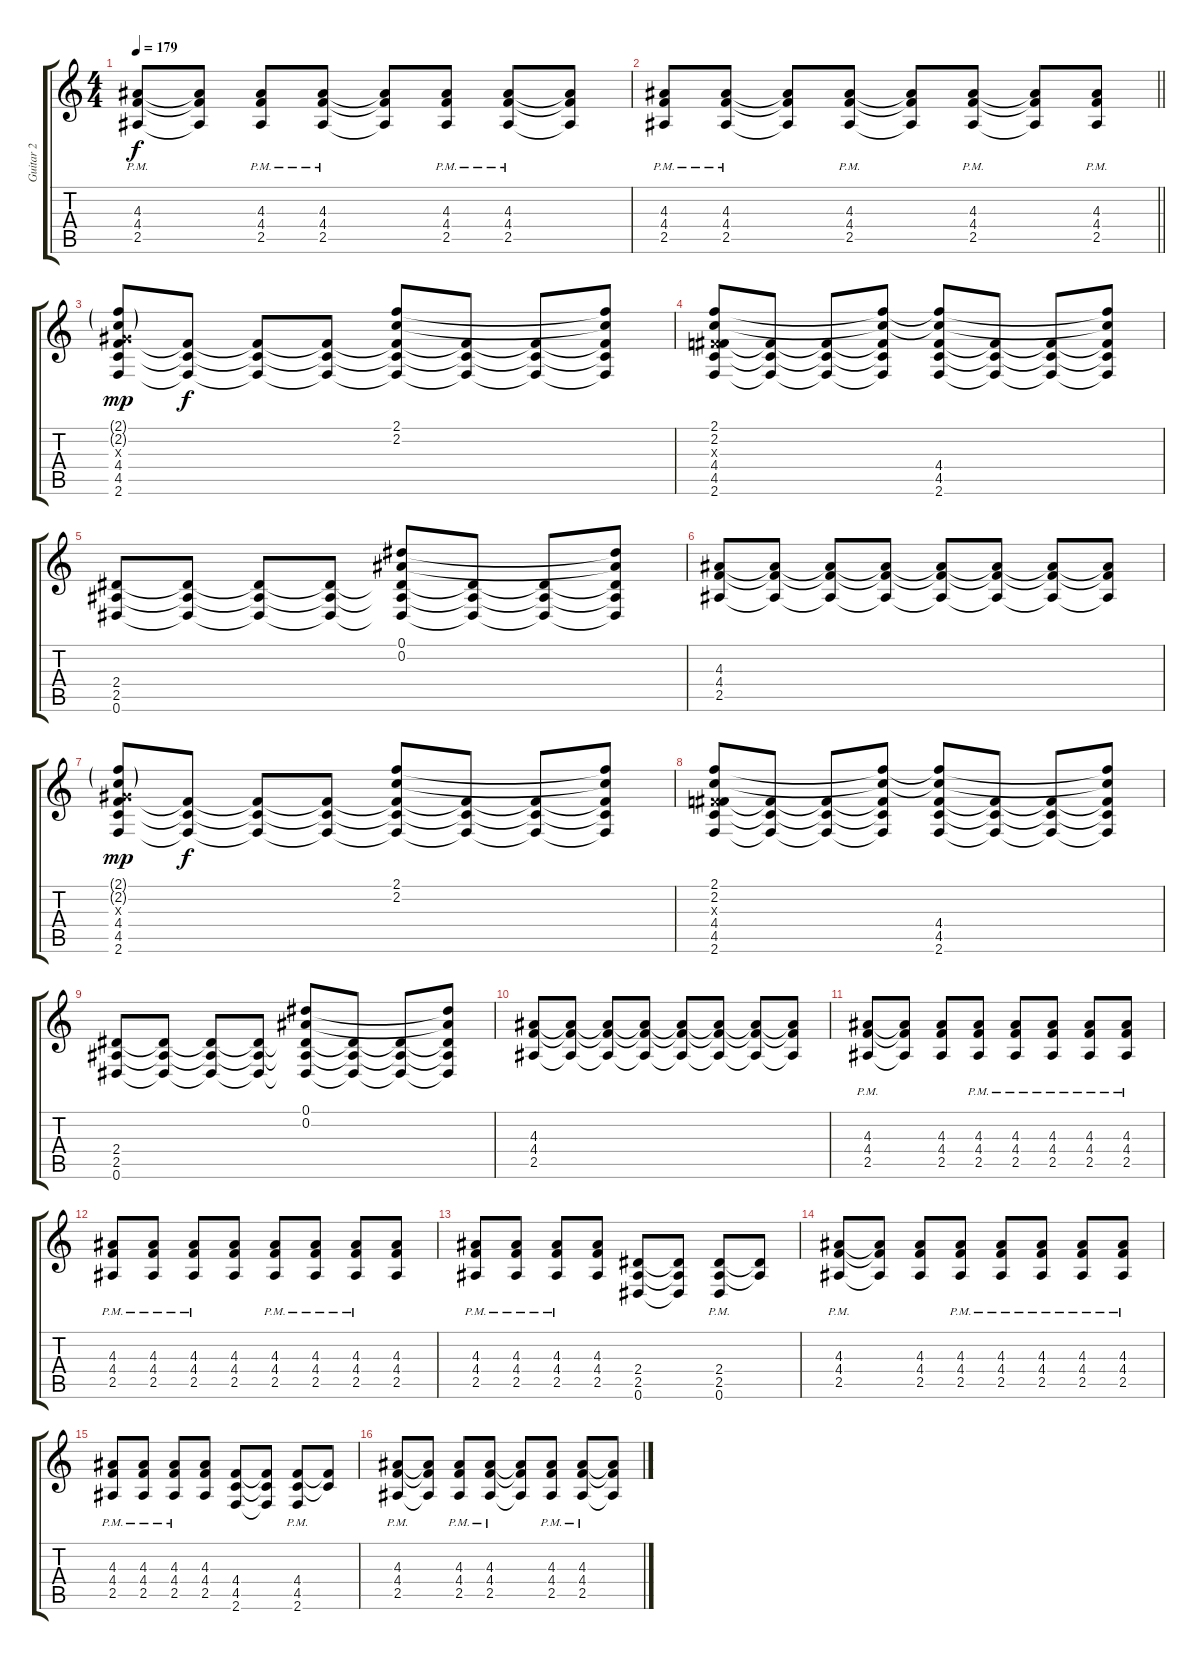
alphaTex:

\track ("Guitar 2" "Guitar 2") {instrument distortionguitar}
\staff {score tabs}
\tuning (Eb4 Bb3 Gb3 Db3 Ab2 Eb2) {hide}
\ts (4 4)
\tempo 179
\clef g2
\ks c
(4.3{pm} 4.4{pm} 2.5{pm}).8{dy f} (4.3{t} 4.4{t} 2.5{t}).8 (4.3{pm} 4.4{pm} 2.5{pm}).8 (4.3{pm} 4.4{pm} 2.5{pm}).8 (4.3{t} 4.4{t} 2.5{t}).8 (4.3{pm} 4.4{pm} 2.5{pm}).8 (4.3{pm} 4.4{pm} 2.5{pm}).8 (4.3{t} 4.4{t} 2.5{t}).8 |
\barLineRight lightlight
(4.3{pm} 4.4{pm} 2.5{pm}).8 (4.3{pm} 4.4{pm} 2.5{pm}).8 (4.3{t} 4.4{t} 2.5{t}).8 (4.3{pm} 4.4{pm} 2.5{pm}).8 (4.3{t} 4.4{t} 2.5{t}).8 (4.3{pm} 4.4{pm} 2.5{pm}).8 (4.3{t} 4.4{t} 2.5{t}).8 (4.3{pm} 4.4{pm} 2.5{pm}).8 |
(2.1{g} 2.2{g} 2.3{x} 4.4 4.5 2.6).8{dy mp} (4.4{t} 4.5{t} 2.6{t}).8{dy f} (4.4{t} 4.5{t} 2.6{t}).8 (4.4{t} 4.5{t} 2.6{t}).8 (2.1 2.2 4.4{t} 4.5{t} 2.6{t}).8 (4.4{t} 4.5{t} 2.6{t}).8 (4.4{t} 4.5{t} 2.6{t}).8 (2.1{t} 2.2{t} 4.4{t} 4.5{t} 2.6{t}).8 |
(2.1 2.2 0.3{x} 4.4 4.5 2.6).8 (4.4{t} 4.5{t} 2.6{t}).8 (4.4{t} 4.5{t} 2.6{t}).8 (2.1{t} 2.2{t} 4.4{t} 4.5{t} 2.6{t}).8 (2.1{t} 2.2{t} 4.4 4.5 2.6).8 (4.4{t} 4.5{t} 2.6{t}).8 (4.4{t} 4.5{t} 2.6{t}).8 (2.1{t} 2.2{t} 4.4{t} 4.5{t} 2.6{t}).8 |
(2.4 2.5 0.6).8 (2.4{t} 2.5{t} 0.6{t}).8 (2.4{t} 2.5{t} 0.6{t}).8 (2.4{t} 2.5{t} 0.6{t}).8 (0.1 0.2 2.4{t} 2.5{t} 0.6{t}).8 (2.4{t} 2.5{t} 0.6{t}).8 (2.4{t} 2.5{t} 0.6{t}).8 (0.1{t} 0.2{t} 2.4{t} 2.5{t} 0.6{t}).8 |
(4.3 4.4 2.5).8 (4.3{t} 4.4{t} 2.5{t}).8 (4.3{t} 4.4{t} 2.5{t}).8 (4.3{t} 4.4{t} 2.5{t}).8 (4.3{t} 4.4{t} 2.5{t}).8 (4.3{t} 4.4{t} 2.5{t}).8 (4.3{t} 4.4{t} 2.5{t}).8 (4.3{t} 4.4{t} 2.5{t}).8 |
(2.1{g} 2.2{g} 2.3{x} 4.4 4.5 2.6).8{dy mp} (4.4{t} 4.5{t} 2.6{t}).8{dy f} (4.4{t} 4.5{t} 2.6{t}).8 (4.4{t} 4.5{t} 2.6{t}).8 (2.1 2.2 4.4{t} 4.5{t} 2.6{t}).8 (4.4{t} 4.5{t} 2.6{t}).8 (4.4{t} 4.5{t} 2.6{t}).8 (2.1{t} 2.2{t} 4.4{t} 4.5{t} 2.6{t}).8 |
(2.1 2.2 0.3{x} 4.4 4.5 2.6).8 (4.4{t} 4.5{t} 2.6{t}).8 (4.4{t} 4.5{t} 2.6{t}).8 (2.1{t} 2.2{t} 4.4{t} 4.5{t} 2.6{t}).8 (2.1{t} 2.2{t} 4.4 4.5 2.6).8 (4.4{t} 4.5{t} 2.6{t}).8 (4.4{t} 4.5{t} 2.6{t}).8 (2.1{t} 2.2{t} 4.4{t} 4.5{t} 2.6{t}).8 |
(2.4 2.5 0.6).8 (2.4{t} 2.5{t} 0.6{t}).8 (2.4{t} 2.5{t} 0.6{t}).8 (2.4{t} 2.5{t} 0.6{t}).8 (0.1 0.2 2.4{t} 2.5{t} 0.6{t}).8 (2.4{t} 2.5{t} 0.6{t}).8 (2.4{t} 2.5{t} 0.6{t}).8 (0.1{t} 0.2{t} 2.4{t} 2.5{t} 0.6{t}).8 |
(4.3 4.4 2.5).8 (4.3{t} 4.4{t} 2.5{t}).8 (4.3{t} 4.4{t} 2.5{t}).8 (4.3{t} 4.4{t} 2.5{t}).8 (4.3{t} 4.4{t} 2.5{t}).8 (4.3{t} 4.4{t} 2.5{t}).8 (4.3{t} 4.4{t} 2.5{t}).8 (4.3{t} 4.4{t} 2.5{t}).8 |
(4.3 4.4{pm} 2.5{pm}).8 (4.3{t} 4.4{t} 2.5{t}).8 (4.3 4.4 2.5).8 (4.3 4.4{pm} 2.5{pm}).8 (4.3 4.4{pm} 2.5{pm}).8 (4.3 4.4{pm} 2.5{pm}).8 (4.3 4.4{pm} 2.5{pm}).8 (4.3 4.4{pm} 2.5{pm}).8 |
(4.3 4.4{pm} 2.5{pm}).8 (4.3 4.4{pm} 2.5{pm}).8 (4.3 4.4{pm} 2.5{pm}).8 (4.3 4.4 2.5).8 (4.3 4.4{pm} 2.5{pm}).8 (4.3 4.4{pm} 2.5{pm}).8 (4.3 4.4{pm} 2.5{pm}).8 (4.3 4.4 2.5).8 |
(4.3 4.4{pm} 2.5{pm}).8 (4.3 4.4{pm} 2.5{pm}).8 (4.3 4.4{pm} 2.5{pm}).8 (4.3 4.4 2.5).8 (2.4 2.5 0.6).8 (2.4{t} 2.5{t} 0.6{t}).8 (2.4{pm} 2.5{pm} 0.6).8 (2.4{t} 2.5{t}).8 |
(4.3 4.4{pm} 2.5{pm}).8 (4.3{t} 4.4{t} 2.5{t}).8 (4.3 4.4 2.5).8 (4.3 4.4{pm} 2.5{pm}).8 (4.3 4.4{pm} 2.5{pm}).8 (4.3 4.4{pm} 2.5{pm}).8 (4.3 4.4{pm} 2.5{pm}).8 (4.3 4.4{pm} 2.5{pm}).8 |
(4.3 4.4{pm} 2.5{pm}).8 (4.3 4.4{pm} 2.5{pm}).8 (4.3 4.4{pm} 2.5{pm}).8 (4.3 4.4 2.5).8 (4.4 4.5 2.6).8 (4.4{t} 4.5{t} 2.6{t}).8 (4.4{pm} 4.5{pm} 2.6).8 (4.4{t} 4.5{t}).8 |
(4.3{pm} 4.4{pm} 2.5{pm}).8 (4.3{t} 4.4{t} 2.5{t}).8 (4.3{pm} 4.4{pm} 2.5{pm}).8 (4.3{pm} 4.4{pm} 2.5{pm}).8 (4.3{t} 4.4{t} 2.5{t}).8 (4.3{pm} 4.4{pm} 2.5{pm}).8 (4.3{pm} 4.4{pm} 2.5{pm}).8 (4.3{t} 4.4{t} 2.5{t}).8
